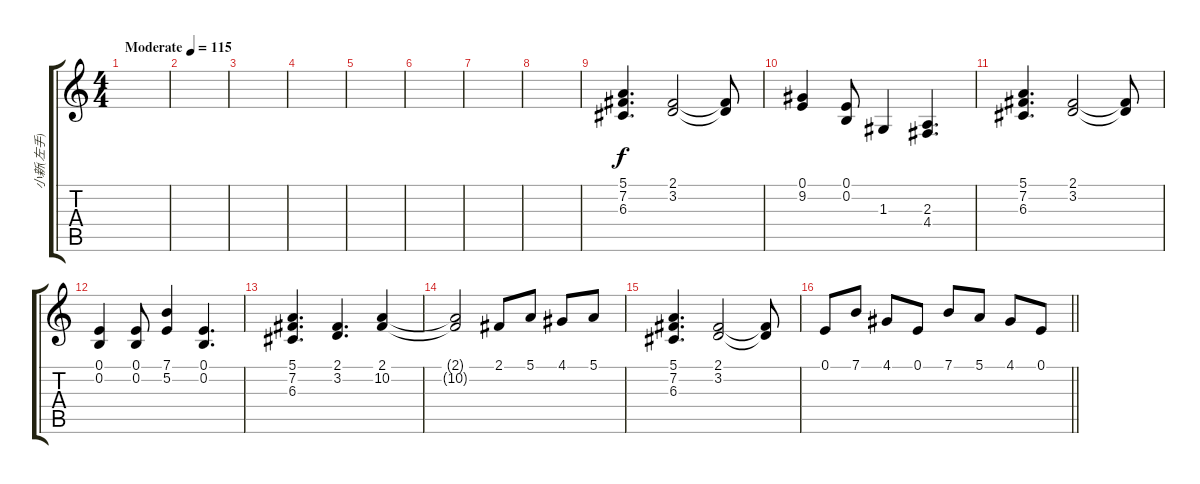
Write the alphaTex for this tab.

\track ("小新(左手)" "小新(左手)") {instrument acousticgrandpiano}
\staff {score tabs}
\tuning (E4 B3 G3 D3 A2 E2) {hide}
\ts (4 4)
\tempo (115 "Moderate")
\clef g2
\ks c
|
|
|
|
|
|
|
|
(5.1 7.2 6.3).4{d} (2.1 3.2).2 (2.1{t} 3.2{t}).8 |
(0.1 9.2).4 (0.1 0.2).8 1.3.4 (2.3 4.4).4{d} |
(5.1 7.2 6.3).4{d} (2.1 3.2).2 (2.1{t} 3.2{t}).8 |
(0.1 0.2).4 (0.1 0.2).8 (7.1 5.2).4 (0.1 0.2).4{d} |
(5.1 7.2 6.3).4{d} (2.1 3.2).4{d} (2.1 10.2).4 |
(2.1{t} 10.2{t}).2 2.1.8 5.1.8 4.1.8 5.1.8 |
(5.1 7.2 6.3).4{d} (2.1 3.2).2 (2.1{t} 3.2{t}).8 |
\barLineRight lightlight
0.1.8 7.1.8 4.1.8 0.1.8 7.1.8 5.1.8 4.1.8 0.1.8
